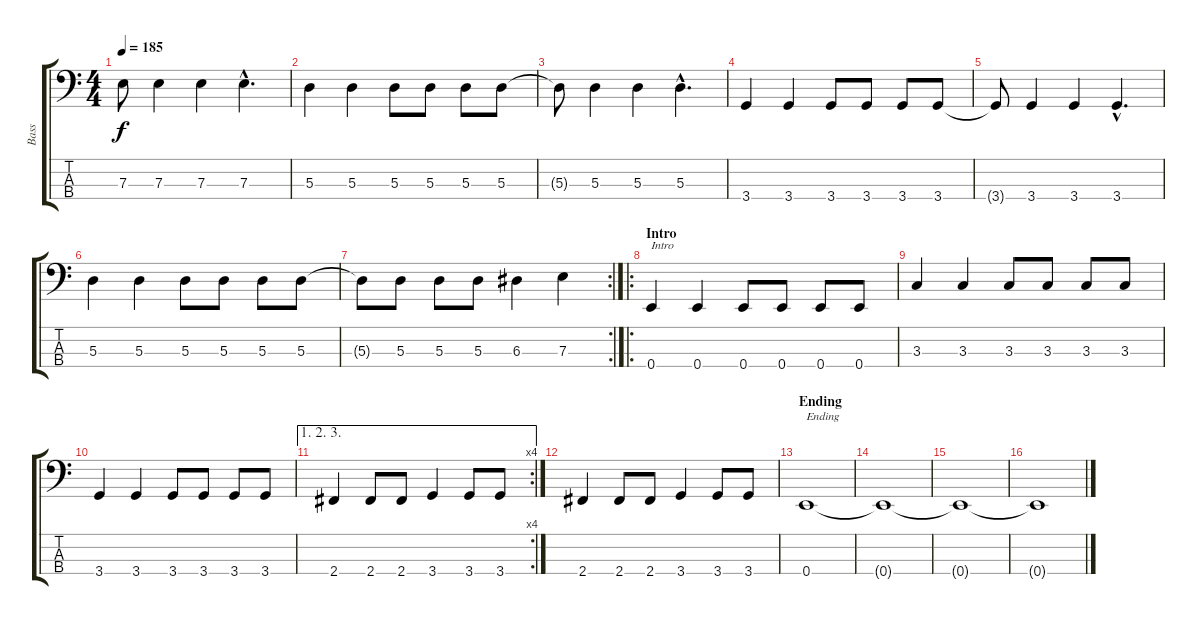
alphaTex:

\track ("Bass" "Bass") {instrument electricbasspick}
\staff {score tabs}
\tuning (G2 D2 A1 E1) {hide}
\ts (4 4)
\tempo 185
\clef f4
\ks c
7.3{t}.8{dy f} 7.3.4 7.3.4 7.3{hac}.4{d} |
5.3.4 5.3.4 5.3.8 5.3.8 5.3.8 5.3.8 |
5.3{t}.8 5.3.4 5.3.4 5.3{hac}.4{d} |
3.4.4 3.4.4 3.4.8 3.4.8 3.4.8 3.4.8 |
3.4{t}.8 3.4.4 3.4.4 3.4{hac}.4{d} |
5.3.4 5.3.4 5.3.8 5.3.8 5.3.8 5.3.8 |
\rc 2
5.3{t}.8 5.3.8 5.3.8 5.3.8 6.3.4 7.3.4 |
\ro
\section ("" "Intro")
0.4.4{txt "Intro"} 0.4.4 0.4.8 0.4.8 0.4.8 0.4.8 |
3.3.4 3.3.4 3.3.8 3.3.8 3.3.8 3.3.8 |
3.4.4 3.4.4 3.4.8 3.4.8 3.4.8 3.4.8 |
\ae (1 2 3)
\rc 4
2.4.4 2.4.8 2.4.8 3.4.4 3.4.8 3.4.8 |
2.4.4 2.4.8 2.4.8 3.4.4 3.4.8 3.4.8 |
\section ("" "Ending")
0.4.1{txt "Ending"} |
0.4{t}.1 |
0.4{t}.1 |
0.4{t}.1
